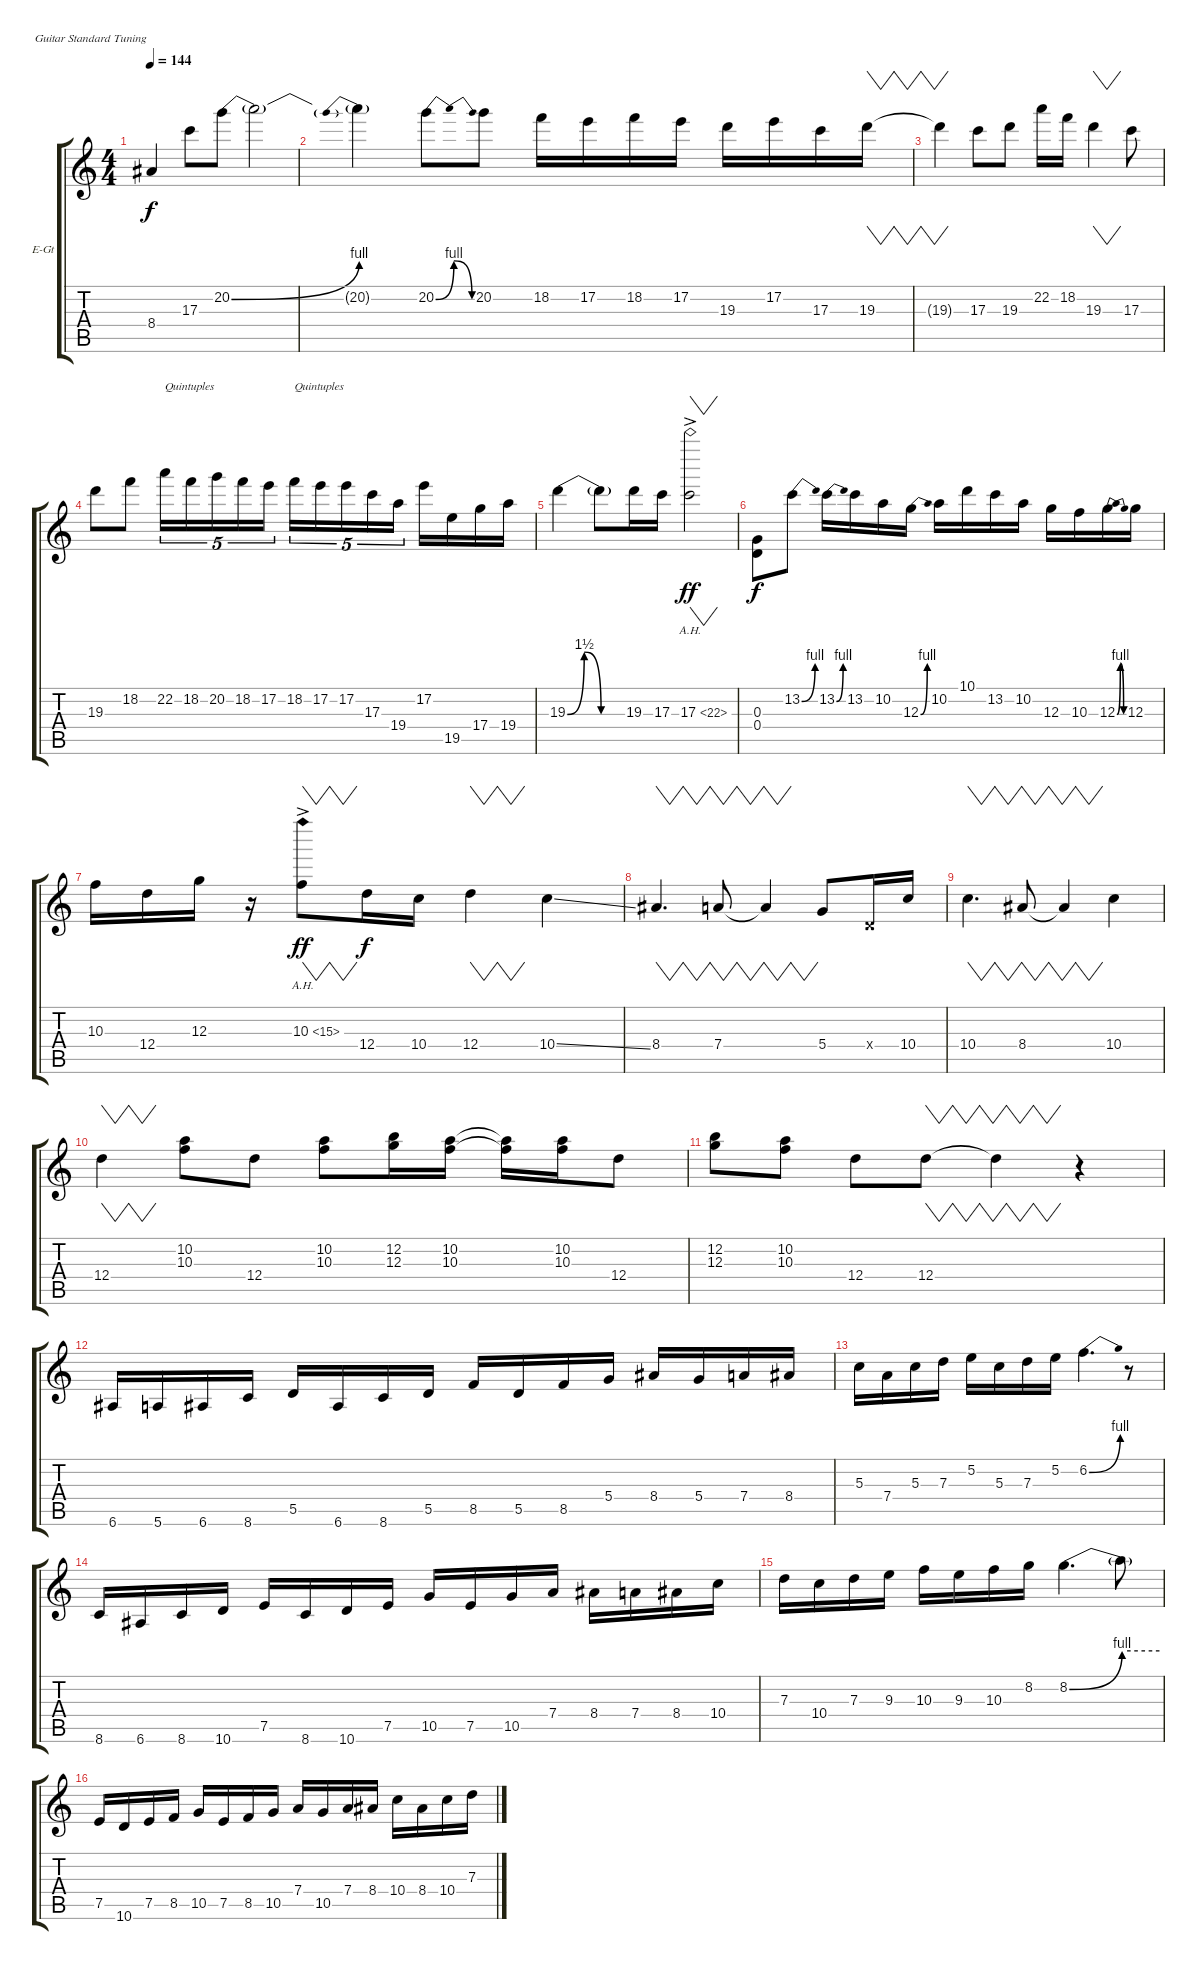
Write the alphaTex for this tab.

\bracketExtendMode groupsimilarinstruments
\firstSystemTrackNameOrientation horizontal
\otherSystemsTrackNameOrientation horizontal
\track ("Lead And Rhythm Guitar" "E-Gt") {instrument overdrivenguitar}
\staff {score tabs}
\tuning (E4 B3 G3 D3 A2 E2)
\ts (4 4)
\tempo 144
\clef g2
\ks c
8.4.4{dy f} 17.3.8 20.2{be (bend 0 0 60 4)}.8 20.2{t}.2 |
20.2{be (prebend 0 4 60 4) t}.4 20.2{be (bendrelease 0 0 30 4 30 4 60 0)}.8 20.2.8 18.2.16 17.2.16 18.2.16 17.2.16 19.3.16 17.2.16 17.3.16 19.3.16{vw} |
19.3{t}.4{vw} 17.3.8 19.3.8 22.2.16 18.2.16 19.3.4{vw} 17.3.8 |
19.3.8 18.2.8 22.2.16{tu (5 4) txt "Quintuples"} 18.2.16{tu (5 4)} 20.2.16{tu (5 4)} 18.2.16{tu (5 4)} 17.2.16{tu (5 4)} 18.2.16{tu (5 4) txt "Quintuples"} 17.2.16{tu (5 4)} 17.2.16{tu (5 4)} 17.3.16{tu (5 4)} 19.4.16{tu (5 4)} 17.2.16 19.5.16 17.4.16 19.4.16 |
19.3{be (bendrelease 0 0 30 6 30 6 60 0)}.4 19.3{be (hold 0 0 60 0) t}.8 19.3.16 17.3.16 17.3{ah 5 ac}.2{vw dy ff} |
(0.3 0.4).8{dy f} 13.2{be (bend 0 0 60 4)}.8 13.2{be (bend 0 0 60 4)}.16 13.2.16 10.2.16 12.3{be (bend 0 0 60 4)}.16 10.2.16 10.1.16 13.2.16 10.2.16 12.3.16 10.3.16 12.3{be (bendrelease 0 0 30 4 30 4 60 0)}.16 12.3.16 |
10.3.16 12.4.16 12.3.16 r.16 10.3{ah 5 ac}.8{vw dy ff} 12.4.16{dy f} 10.4.16 12.4.4{vw} 10.4{ss}.4 |
8.4.4{vw d} 7.4.8{vw} 7.4{t}.4{vw} 5.4.8 0.4{x}.16 10.4.16 |
10.4.4{vw d} 8.4.8{vw} 8.4{t}.4{vw} 10.4.4 |
12.4.4{vw} (10.2 10.3).8 12.4.8 (10.2 10.3).8 (12.2 12.3).16 (10.2 10.3).16 (10.2{t} 10.3{t}).16 (10.2 10.3).16 12.4.8 |
(12.2 12.3).8 (10.2 10.3).8 12.4.8 12.4.8{vw} 12.4{t}.4{vw} r.4 |
6.6.16 5.6.16 6.6.16 8.6.16 5.5.16 6.6.16 8.6.16 5.5.16 8.5.16 5.5.16 8.5.16 5.4.16 8.4.16 5.4.16 7.4.16 8.4.16 |
5.3.16 7.4.16 5.3.16 7.3.16 5.2.16 5.3.16 7.3.16 5.2.16 6.2{be (bend 0 0 60 4)}.4{d} r.8 |
8.6.16 6.6.16 8.6.16 10.6.16 7.5.16 8.6.16 10.6.16 7.5.16 10.5.16 7.5.16 10.5.16 7.4.16 8.4.16 7.4.16 8.4.16 10.4.16 |
7.3.16 10.4.16 7.3.16 9.3.16 10.3.16 9.3.16 10.3.16 8.2.16 8.2{be (bend 0 0 60 4)}.4{d} 8.2{be (hold 0 4 60 4) t}.8 |
7.5.16 10.6.16 7.5.16 8.5.16 10.5.16 7.5.16 8.5.16 10.5.16 7.4.16 10.5.16 7.4.16 8.4.16 10.4.16 8.4.16 10.4.16 7.3.16
